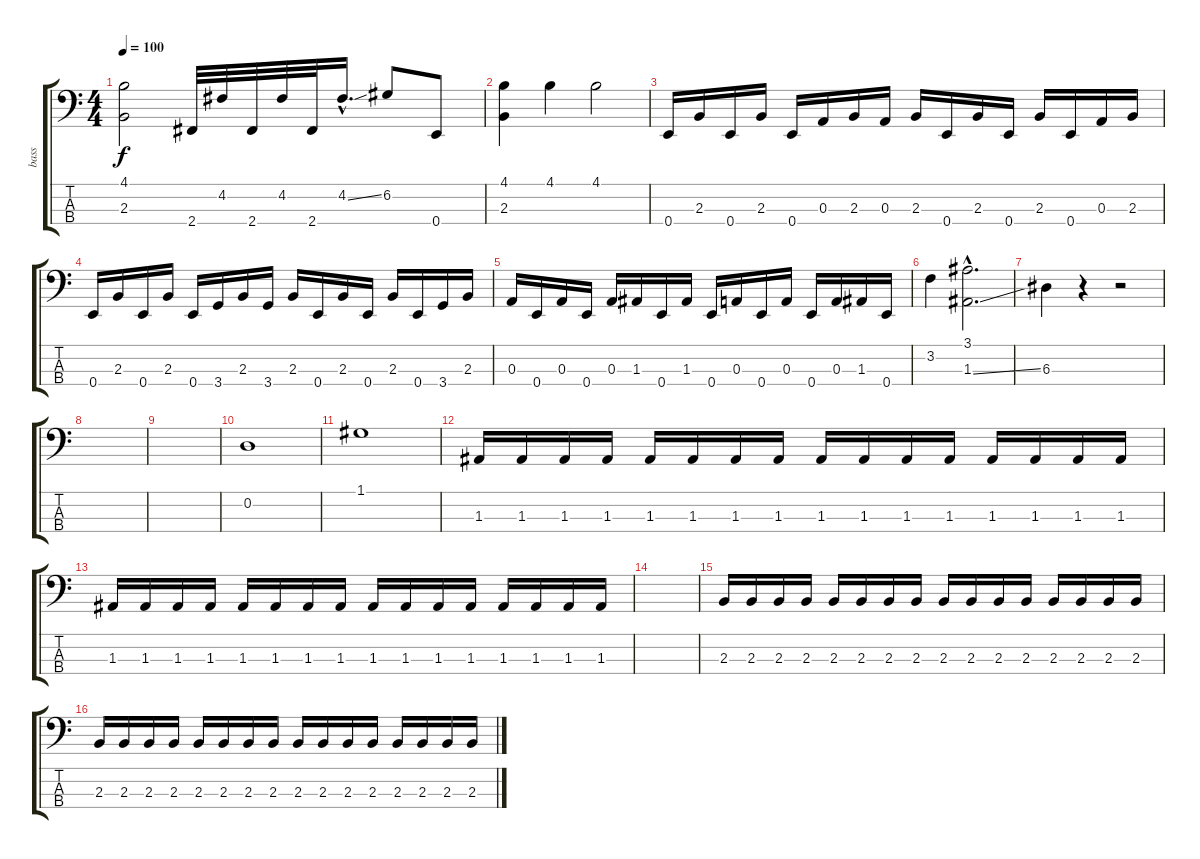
\track ("bass" "bass") {instrument electricbassfinger}
\staff {score tabs}
\tuning (G2 D2 A1 E1) {hide}
\ts (4 4)
\tempo 100
\clef f4
\ks c
(4.1 2.3).2{dy f} 2.4.32 4.2.32 2.4.32 4.2.32 2.4.32 4.2{ss hac}.16{d} 6.2.8 0.4.8 |
(4.1 2.3).4 4.1.4 4.1.2 |
0.4.16{instrument electricbassfinger} 2.3.16 0.4.16 2.3.16 0.4.16 0.3.16 2.3.16 0.3.16 2.3.16 0.4.16 2.3.16 0.4.16 2.3.16 0.4.16 0.3.16 2.3.16 |
0.4.16 2.3.16 0.4.16 2.3.16 0.4.16 3.4.16 2.3.16 3.4.16 2.3.16 0.4.16 2.3.16 0.4.16 2.3.16 0.4.16 3.4.16 2.3.16 |
0.3.16 0.4.16 0.3.16 0.4.16 0.3.16 1.3.16 0.4.16 1.3.16 0.4.16 0.3.16 0.4.16 0.3.16 0.4.16 0.3.16 1.3.16 0.4.16 |
3.2.4 (3.1{hac} 1.3{ss hac}).2{d} |
6.3.4 r.4 r.2 |
|
|
0.2.1 |
1.1.1 |
1.3.16{instrument electricbassfinger} 1.3.16 1.3.16 1.3.16 1.3.16 1.3.16 1.3.16 1.3.16 1.3.16 1.3.16 1.3.16 1.3.16 1.3.16 1.3.16 1.3.16 1.3.16 |
1.3.16 1.3.16 1.3.16 1.3.16 1.3.16 1.3.16 1.3.16 1.3.16 1.3.16 1.3.16 1.3.16 1.3.16 1.3.16 1.3.16 1.3.16 1.3.16 |
|
2.3.16 2.3.16 2.3.16 2.3.16 2.3.16 2.3.16 2.3.16 2.3.16 2.3.16 2.3.16 2.3.16 2.3.16 2.3.16 2.3.16 2.3.16 2.3.16 |
2.3.16 2.3.16 2.3.16 2.3.16 2.3.16 2.3.16 2.3.16 2.3.16 2.3.16 2.3.16 2.3.16 2.3.16 2.3.16 2.3.16 2.3.16 2.3.16
